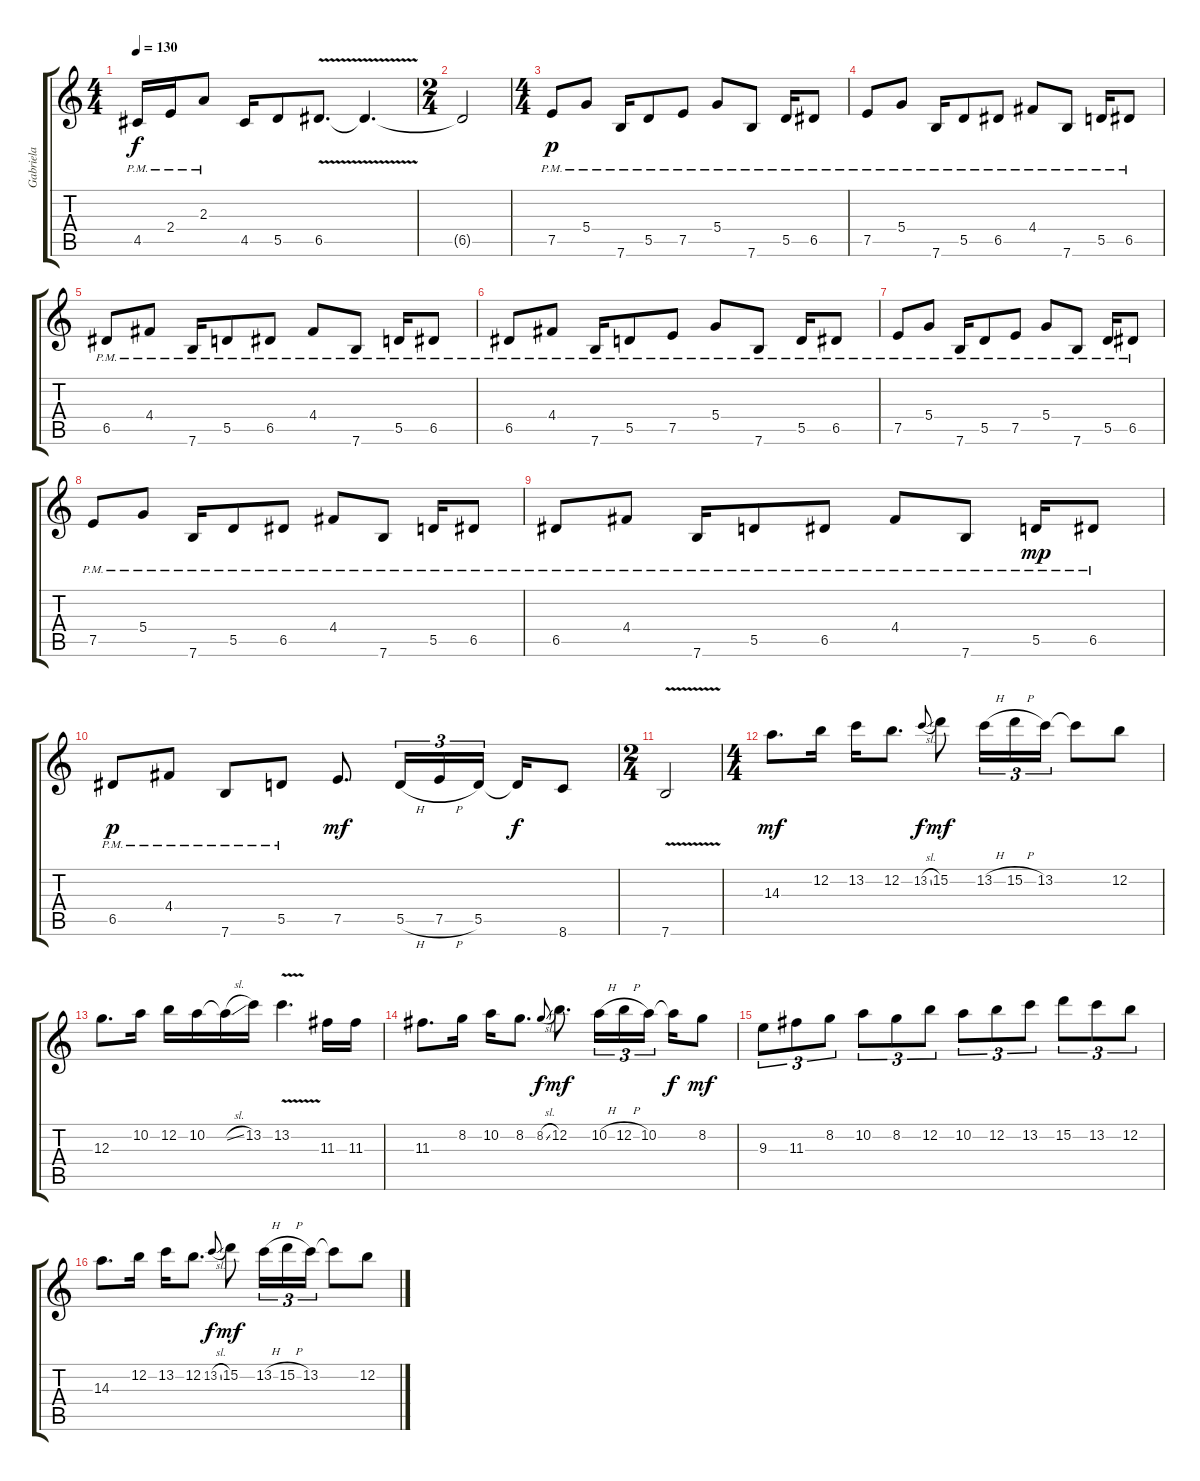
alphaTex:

\track ("Gabriela" "Gabriela") {instrument acousticguitarnylon}
\staff {score tabs}
\tuning (E4 B3 G3 D3 A2 E2) {hide}
\ts (4 4)
\tempo 130
\clef g2
\ks c
4.5{pm}.16{dy f} 2.4{pm}.16 2.3{pm}.8 4.5.16 5.5.8 6.5{v}.8{d} 6.5{t}.4{d} |
\ts (2 4)
6.5{t}.2 |
\ts (4 4)
7.5{pm}.8{dy p} 5.4{pm}.8 7.6{pm}.16 5.5{pm}.8 7.5{pm}.8 5.4{pm}.8 7.6{pm}.8 5.5{pm}.16 6.5{pm}.8 |
7.5{pm}.8 5.4{pm}.8 7.6{pm}.16 5.5{pm}.8 6.5{pm}.8 4.4{pm}.8 7.6{pm}.8 5.5{pm}.16 6.5{pm}.8 |
6.5{pm}.8 4.4{pm}.8 7.6{pm}.16 5.5{pm}.8 6.5{pm}.8 4.4{pm}.8 7.6{pm}.8 5.5{pm}.16 6.5{pm}.8 |
6.5{pm}.8 4.4{pm}.8 7.6{pm}.16 5.5{pm}.8 7.5{pm}.8 5.4{pm}.8 7.6{pm}.8 5.5{pm}.16 6.5{pm}.8 |
7.5{pm}.8 5.4{pm}.8 7.6{pm}.16 5.5{pm}.8 7.5{pm}.8 5.4{pm}.8 7.6{pm}.8 5.5{pm}.16 6.5{pm}.8 |
7.5{pm}.8 5.4{pm}.8 7.6{pm}.16 5.5{pm}.8 6.5{pm}.8 4.4{pm}.8 7.6{pm}.8 5.5{pm}.16 6.5{pm}.8 |
6.5{pm}.8 4.4{pm}.8 7.6{pm}.16 5.5{pm}.8 6.5{pm}.8 4.4{pm}.8 7.6{pm}.8 5.5{pm}.16{dy mp} 6.5{pm}.8 |
6.5{pm}.8{dy p} 4.4{pm}.8 7.6{pm}.8 5.5{pm}.8 7.5.8{d dy mf} 5.5{h}.16{tu (3 2)} 7.5{h}.16{tu (3 2)} 5.5.16{tu (3 2) beam splitsecondary} 5.5{t}.16{dy f} 8.6.8 |
\ts (2 4)
7.6{v}.2 |
\ts (4 4)
14.3.8{d dy mf} 12.2.16 13.2.16 12.2.8{d} 13.2{sl}.8{gr onbeat dy f} 15.2.8{dy mf} 13.2{h}.16{tu (3 2)} 15.2{h}.16{tu (3 2)} 13.2.16{tu (3 2)} 13.2{t}.8 12.2.8 |
12.3.8{d} 10.2.16 12.2.16 10.2.16 10.2{sl t}.16 13.2.16 13.2{v}.4{d} 11.3.16 11.3.16 |
11.3.8{d} 8.2.16 10.2.16 8.2.8{d} 8.2{sl}.8{gr onbeat dy f} 12.2.8{d dy mf} 10.2{h}.16{tu (3 2)} 12.2{h}.16{tu (3 2)} 10.2.16{tu (3 2) beam splitsecondary} 10.2{t}.16{dy f} 8.2.8{dy mf} |
9.3.8{tu (3 2)} 11.3.8{tu (3 2)} 8.2.8{tu (3 2)} 10.2.8{tu (3 2)} 8.2.8{tu (3 2)} 12.2.8{tu (3 2)} 10.2.8{tu (3 2)} 12.2.8{tu (3 2)} 13.2.8{tu (3 2)} 15.2.8{tu (3 2)} 13.2.8{tu (3 2)} 12.2.8{tu (3 2)} |
14.3.8{d} 12.2.16 13.2.16 12.2.8{d} 13.2{sl}.8{gr onbeat dy f} 15.2.8{dy mf} 13.2{h}.16{tu (3 2)} 15.2{h}.16{tu (3 2)} 13.2.16{tu (3 2)} 13.2{t}.8 12.2.8
